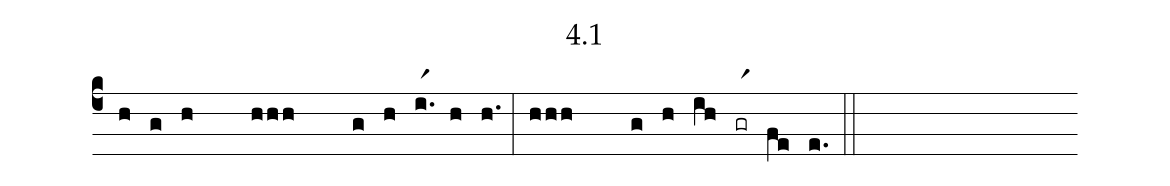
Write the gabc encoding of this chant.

name: 4.1;
%%
(c4) (h)(g)(h//////////) (hhh//////////) (g)(h)(i.r1)(h)(h.) (:) (hhh//////////) (g) (h) (ih) (grr1) (fe) (e.) (::)
